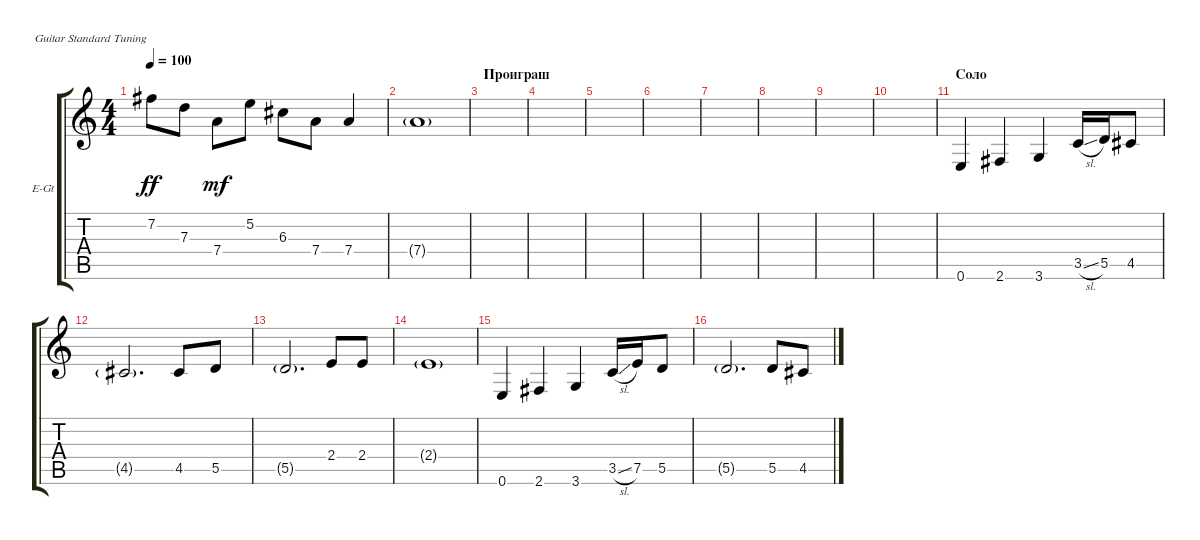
\defaultSystemsLayout 4
\bracketExtendMode groupsimilarinstruments
\firstSystemTrackNameOrientation horizontal
\otherSystemsTrackNameOrientation horizontal
\track ("Г. Каспарян" "E-Gt") {instrument overdrivenguitar}
\staff {score tabs}
\tuning (E4 B3 G3 D3 A2 E2)
\ts (4 4)
\tempo 100
\clef g2
\ks c
7.2.8{dy ff} 7.3.8 7.4.8{dy mf} 5.2.8 6.3.8 7.4.8 7.4.4 |
7.4{g}.1 |
\section ("" "Проиграш")
|
|
|
|
|
|
|
|
\section ("" "Соло")
0.6.4 2.6.4 3.6.4 3.5{sl}.16 5.5.16 4.5.8 |
4.5{g}.2{d} 4.5.8 5.5.8 |
5.5{g}.2{d} 2.4.8 2.4.8 |
2.4{g}.1 |
0.6.4 2.6.4 3.6.4 3.5{sl}.16 7.5.16 5.5.8 |
5.5{g}.2{d} 5.5.8 4.5.8
